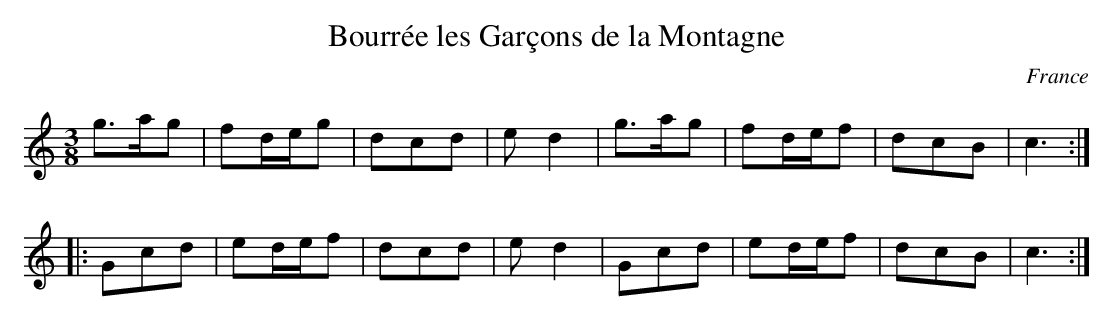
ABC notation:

X:1
T:Bourr\'ee les Gar\ccons de la Montagne
M:3/8
O:France
K:C
g3ag2| f2deg2| d2c2d2| e2d4|\
g3ag2| f2def2| d2c2B2| c6:|
|: G2c2d2| e2def2| d2c2d2| e2d4|\
G2c2d2| e2def2| d2c2B2| c6:|
